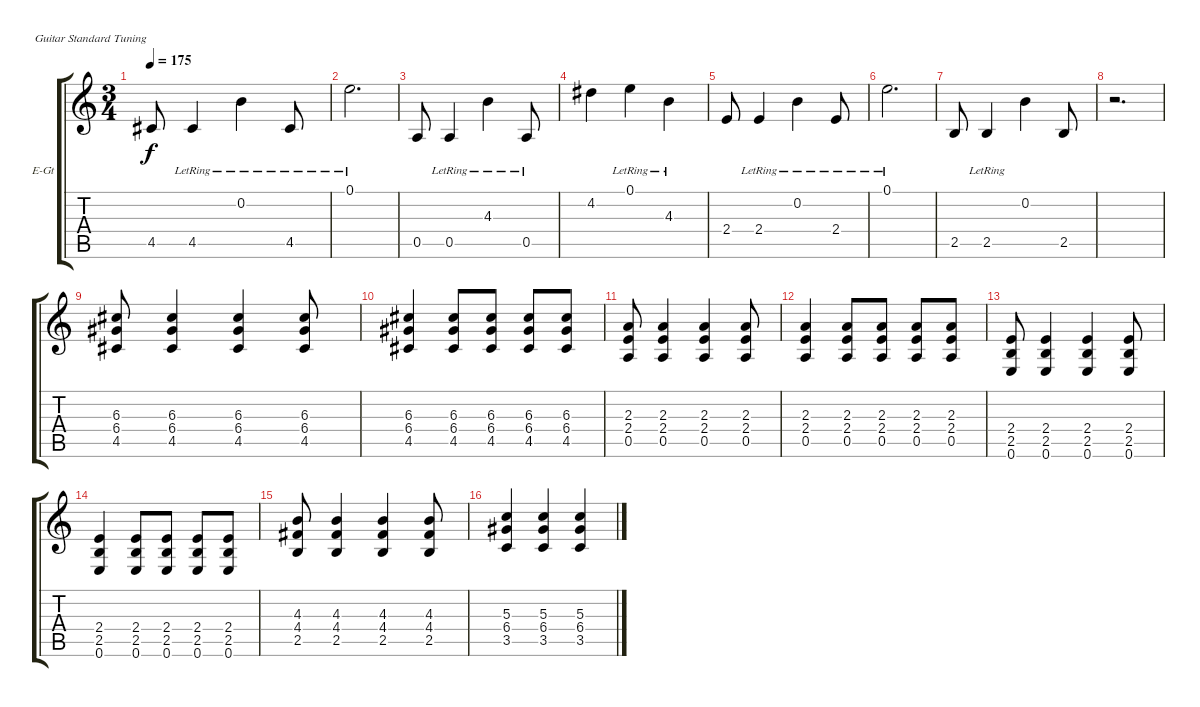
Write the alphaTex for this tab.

\bracketExtendMode groupsimilarinstruments
\firstSystemTrackNameOrientation horizontal
\otherSystemsTrackNameOrientation horizontal
\track ("Lead Guitar" "E-Gt") {instrument overdrivenguitar}
\staff {score tabs}
\tuning (E4 B3 G3 D3 A2 E2)
\ts (3 4)
\tempo 175
\clef g2
\ks c
4.5.8{dy f} 4.5{lr}.4 0.2{lr}.4 4.5{lr}.8 |
0.1{lr}.2{d} |
0.5.8 0.5{lr}.4 4.3{lr}.4 0.5{lr}.8 |
4.2.4 0.1{lr}.4 4.3{lr}.4 |
2.4.8 2.4{lr}.4 0.2{lr}.4 2.4{lr}.8 |
0.1{lr}.2{d} |
2.5.8 2.5{lr}.4 0.2.4 2.5.8 |
r.2{d} |
(6.3 6.4 4.5).8 (6.3 6.4 4.5).4 (6.3 6.4 4.5).4 (6.3 6.4 4.5).8 |
(6.3 6.4 4.5).4 (6.3 6.4 4.5).8 (6.3 6.4 4.5).8 (6.3 6.4 4.5).8 (6.3 6.4 4.5).8 |
(2.3 2.4 0.5).8 (2.3 2.4 0.5).4 (2.3 2.4 0.5).4 (2.3 2.4 0.5).8 |
(2.3 2.4 0.5).4 (2.3 2.4 0.5).8 (2.3 2.4 0.5).8 (2.3 2.4 0.5).8 (2.3 2.4 0.5).8 |
(2.4 2.5 0.6).8 (2.4 2.5 0.6).4 (2.4 2.5 0.6).4 (2.4 2.5 0.6).8 |
(2.4 2.5 0.6).4 (2.4 2.5 0.6).8 (2.4 2.5 0.6).8 (2.4 2.5 0.6).8 (2.4 2.5 0.6).8 |
(4.3 4.4 2.5).8 (4.3 4.4 2.5).4 (4.3 4.4 2.5).4 (4.3 4.4 2.5).8 |
(5.3 6.4 3.5).4 (5.3 6.4 3.5).4 (5.3 6.4 3.5).4
